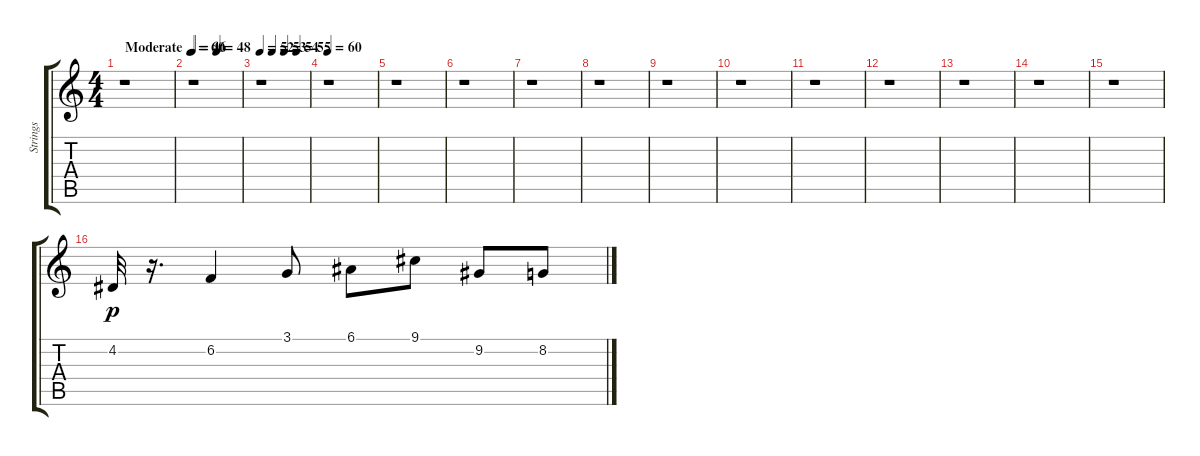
\track ("Strings" "Strings") {instrument stringensemble2}
\staff {score tabs}
\tuning (E4 B3 G3 D3 A2 E2) {hide}
\ts (4 4)
\tempo (60 "Moderate")
\clef g2
\ks c
r.1{dy p instrument stringensemble2} |
\tempo 46
\tempo (48 0.5)
r.1 |
\tempo 52
\tempo (53 0.25)
\tempo (54 0.5)
\tempo (55 0.75)
r.1 |
\tempo 60
r.1 |
r.1 |
r.1 |
r.1 |
r.1 |
r.1 |
r.1 |
r.1 |
r.1 |
r.1 |
r.1 |
r.1 |
4.2.32 r.16{d} 6.2.4 3.1.8 6.1.8 9.1.8 9.2.8 8.2.8
